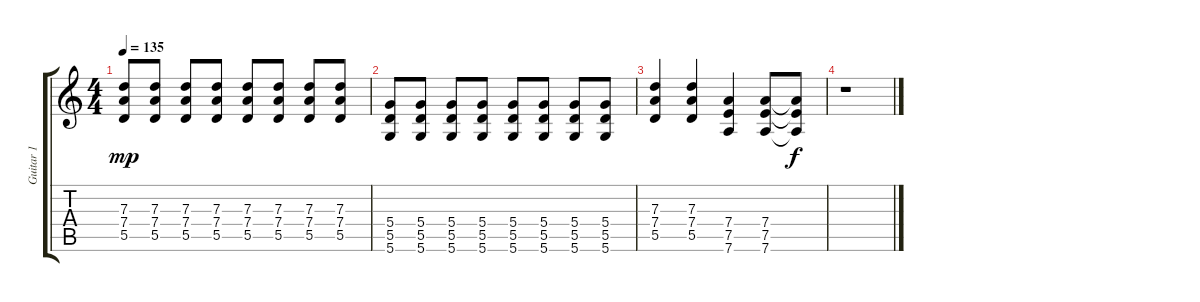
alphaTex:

\track ("Guitar 1" "Guitar 1") {instrument distortionguitar}
\staff {score tabs}
\tuning (E4 B3 G3 D3 A2 D2) {hide}
\ts (4 4)
\tempo 135
\clef g2
\ks c
(7.3 7.4 5.5).8{dy mp} (7.3 7.4 5.5).8 (7.3 7.4 5.5).8 (7.3 7.4 5.5).8 (7.3 7.4 5.5).8 (7.3 7.4 5.5).8 (7.3 7.4 5.5).8 (7.3 7.4 5.5).8 |
(5.4 5.5 5.6).8 (5.4 5.5 5.6).8 (5.4 5.5 5.6).8 (5.4 5.5 5.6).8 (5.4 5.5 5.6).8 (5.4 5.5 5.6).8 (5.4 5.5 5.6).8 (5.4 5.5 5.6).8 |
(7.3 7.4 5.5).4 (7.3 7.4 5.5).4 (7.4 7.5 7.6).4 (7.4 7.5 7.6).8 (7.4{t} 7.5{t} 7.6{t}).8{dy f} |
r.1
